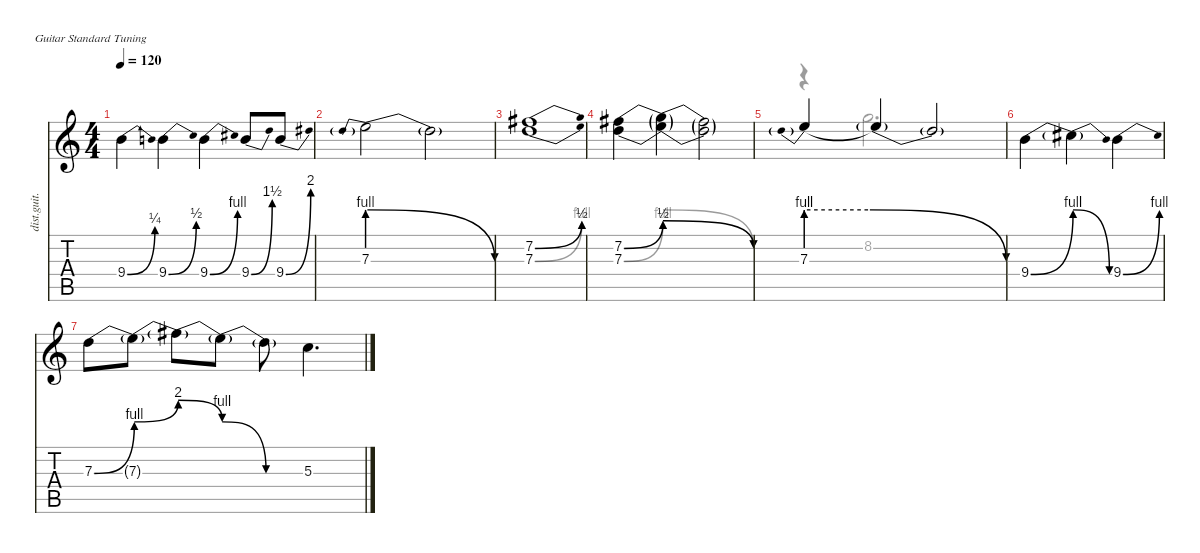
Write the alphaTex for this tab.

\defaultSystemsLayout 4
\hideDynamics
\bracketExtendMode nobrackets
\otherSystemsTrackNameOrientation horizontal
\track ("Distortion Guitar" "dist.guit.") {instrument distortionguitar}
\staff {score tabs}
\tuning (E4 B3 G3 D3 A2 E2)
\voice
\ts (4 4)
\tempo 120
\clef g2
\ks c
9.4{be (bend 0 0 15.6 1)}.4{dy mf instrument distortionguitar beam Down} 9.4{be (bend 0 0 15.6 2)}.4{beam Down} 9.4{be (bend 0 0 14.399999999999999 4)}.4{beam Down} 9.4{be (bend 0 0 15.6 6)}.8{beam Up} 9.4{be (bend 0 0 15.6 8)}.8{beam Up} |
7.3{be (prebendrelease 0 4 15 0)}.2{beam Down} 7.3{t}.2{beam Down} |
(7.2{be (bend 0 0 14.399999999999999 2) acc #} 7.3{be (bend 0 0 15 4)}).1{beam Down} |
(7.2{be (bend 0 0 14.399999999999999 2) acc #} 7.3{be (bend 0 0 15 4)}).4{beam Down} (7.2{be (release 0 2 15 0) t} 7.3{be (release 0 4 15 0) t}).4{beam Down} (7.3{t} 7.2{t acc #}).2{beam Down} |
7.3{be (prebend 0 4 60 4)}.4{beam Up} 7.3{be (release 0 4 15 0) t}.4{beam Up} 7.3{t}.2{beam Up} |
9.4{be (bend 0 0 15 4)}.4{dy f beam Down} 9.4{be (release 0 4 15 0) t}.4{beam Down} 9.4{be (bend 0 0 15 4)}.4{beam Down} |
7.3{be (bend 0 0 15 4)}.8{beam Down} 7.3{be (bend 0 4 15 8) t}.8{beam Down} 7.3{be (release 0 8 15 4) t}.8{beam Down} 7.3{be (release 0 4 15 0) t}.8{beam Down} 7.3{be (hold 0 0 60 0) t}.8{beam Down} 5.3.4{d beam Down}
\voice
\clef g2
\ottava regular
\simile none
\ks c
|
|
|
|
r.4{beam Down} 8.2.2{d beam Down} |
|
